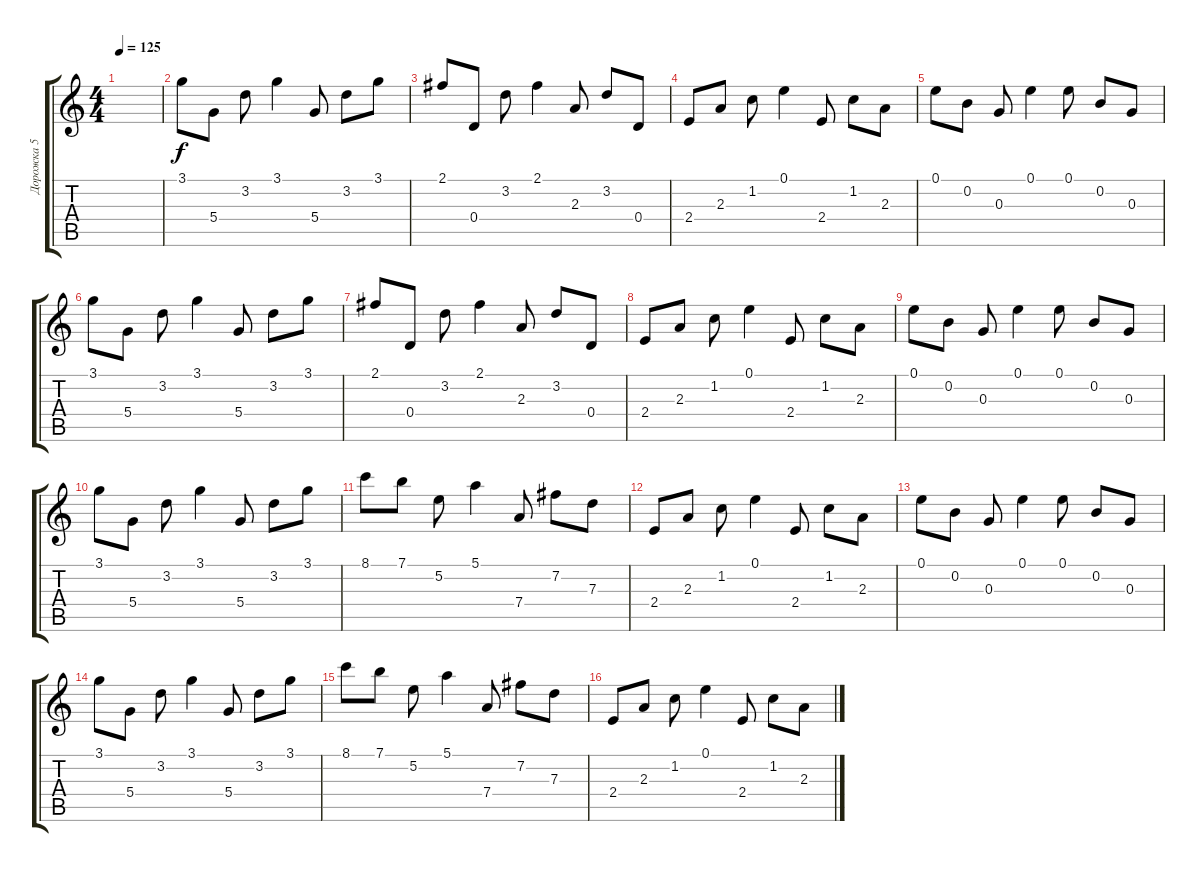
\track ("Дорожка 5" "Дорожка 5") {instrument electricguitarjazz}
\staff {score tabs}
\tuning (E4 B3 G3 D3 A2 E2) {hide}
\ts (4 4)
\tempo 125
\clef g2
\ks c
|
3.1.8 5.4.8 3.2.8 3.1.4 5.4.8 3.2.8 3.1.8 |
2.1.8 0.4.8 3.2.8 2.1.4 2.3.8 3.2.8 0.4.8 |
2.4.8 2.3.8 1.2.8 0.1.4 2.4.8 1.2.8 2.3.8 |
0.1.8 0.2.8 0.3.8 0.1.4 0.1.8 0.2.8 0.3.8 |
3.1.8 5.4.8 3.2.8 3.1.4 5.4.8 3.2.8 3.1.8 |
2.1.8 0.4.8 3.2.8 2.1.4 2.3.8 3.2.8 0.4.8 |
2.4.8 2.3.8 1.2.8 0.1.4 2.4.8 1.2.8 2.3.8 |
0.1.8 0.2.8 0.3.8 0.1.4 0.1.8 0.2.8 0.3.8 |
3.1.8 5.4.8 3.2.8 3.1.4 5.4.8 3.2.8 3.1.8 |
8.1.8 7.1.8 5.2.8 5.1.4 7.4.8 7.2.8 7.3.8 |
2.4.8 2.3.8 1.2.8 0.1.4 2.4.8 1.2.8 2.3.8 |
0.1.8 0.2.8 0.3.8 0.1.4 0.1.8 0.2.8 0.3.8 |
3.1.8 5.4.8 3.2.8 3.1.4 5.4.8 3.2.8 3.1.8 |
8.1.8 7.1.8 5.2.8 5.1.4 7.4.8 7.2.8 7.3.8 |
2.4.8 2.3.8 1.2.8 0.1.4 2.4.8 1.2.8 2.3.8
